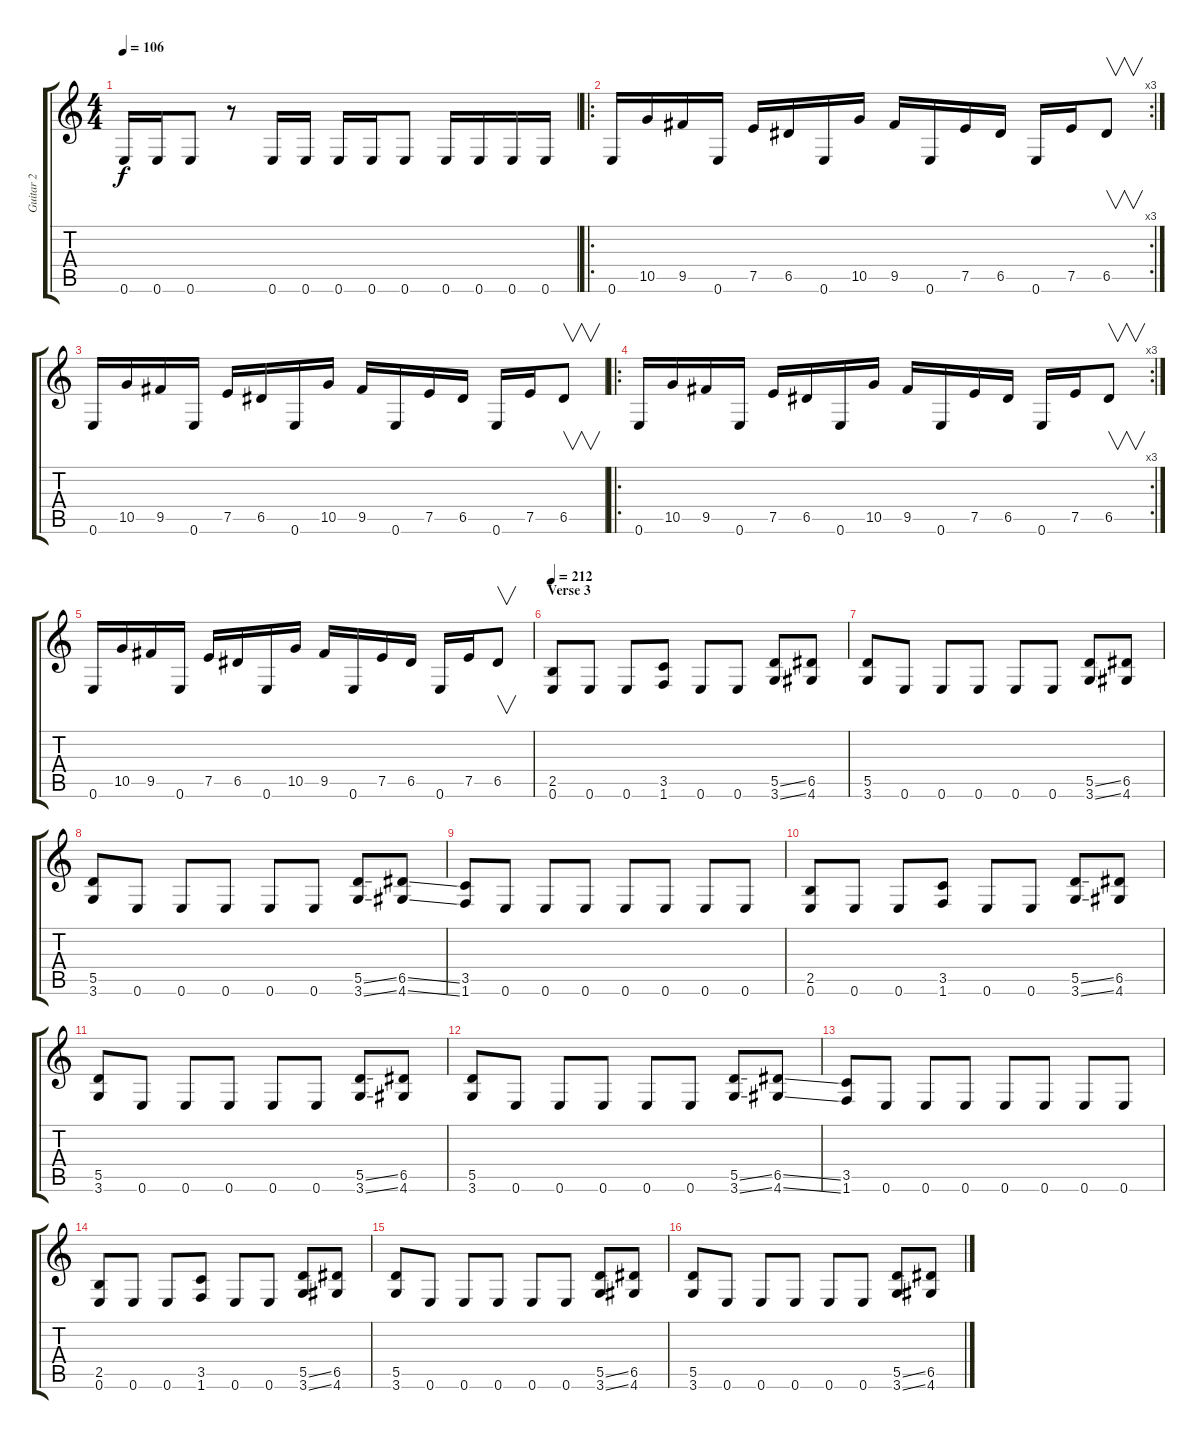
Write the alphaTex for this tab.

\track ("Guitar 2" "Guitar 2") {instrument overdrivenguitar}
\staff {score tabs}
\tuning (E4 B3 G3 D3 A2 E2) {hide}
\ts (4 4)
\tempo 106
\clef g2
\ks c
0.6.16{dy f} 0.6.16 0.6.8 r.8 0.6.16 0.6.16 0.6.16 0.6.16 0.6.8 0.6.16 0.6.16 0.6.16 0.6.16 |
\ro
\rc 3
0.6.16 10.5.16 9.5.16 0.6.16 7.5.16 6.5.16 0.6.16 10.5.16 9.5.16 0.6.16 7.5.16 6.5.16 0.6.16 7.5.16 6.5.8{v} |
0.6.16 10.5.16 9.5.16 0.6.16 7.5.16 6.5.16 0.6.16 10.5.16 9.5.16 0.6.16 7.5.16 6.5.16 0.6.16 7.5.16 6.5.8{v} |
\ro
\rc 3
0.6.16 10.5.16 9.5.16 0.6.16 7.5.16 6.5.16 0.6.16 10.5.16 9.5.16 0.6.16 7.5.16 6.5.16 0.6.16 7.5.16 6.5.8{v} |
0.6.16 10.5.16 9.5.16 0.6.16 7.5.16 6.5.16 0.6.16 10.5.16 9.5.16 0.6.16 7.5.16 6.5.16 0.6.16 7.5.16 6.5.8{v} |
\section ("" "Verse 3")
\tempo 212
(2.5 0.6).8 0.6.8 0.6.8 (3.5 1.6).8 0.6.8 0.6.8 (5.5{ss} 3.6{ss}).8 (6.5 4.6).8 |
(5.5 3.6).8 0.6.8 0.6.8 0.6.8 0.6.8 0.6.8 (5.5{ss} 3.6{ss}).8 (6.5 4.6).8 |
(5.5 3.6).8 0.6.8 0.6.8 0.6.8 0.6.8 0.6.8 (5.5{ss} 3.6{ss}).8 (6.5{ss} 4.6{ss}).8 |
(3.5 1.6).8 0.6.8 0.6.8 0.6.8 0.6.8 0.6.8 0.6.8 0.6.8 |
(2.5 0.6).8 0.6.8 0.6.8 (3.5 1.6).8 0.6.8 0.6.8 (5.5{ss} 3.6{ss}).8 (6.5 4.6).8 |
(5.5 3.6).8 0.6.8 0.6.8 0.6.8 0.6.8 0.6.8 (5.5{ss} 3.6{ss}).8 (6.5 4.6).8 |
(5.5 3.6).8 0.6.8 0.6.8 0.6.8 0.6.8 0.6.8 (5.5{ss} 3.6{ss}).8 (6.5{ss} 4.6{ss}).8 |
(3.5 1.6).8 0.6.8 0.6.8 0.6.8 0.6.8 0.6.8 0.6.8 0.6.8 |
(2.5 0.6).8 0.6.8 0.6.8 (3.5 1.6).8 0.6.8 0.6.8 (5.5{ss} 3.6{ss}).8 (6.5 4.6).8 |
(5.5 3.6).8 0.6.8 0.6.8 0.6.8 0.6.8 0.6.8 (5.5{ss} 3.6{ss}).8 (6.5 4.6).8 |
(5.5 3.6).8 0.6.8 0.6.8 0.6.8 0.6.8 0.6.8 (5.5{ss} 3.6{ss}).8 (6.5{ss} 4.6{ss}).8
